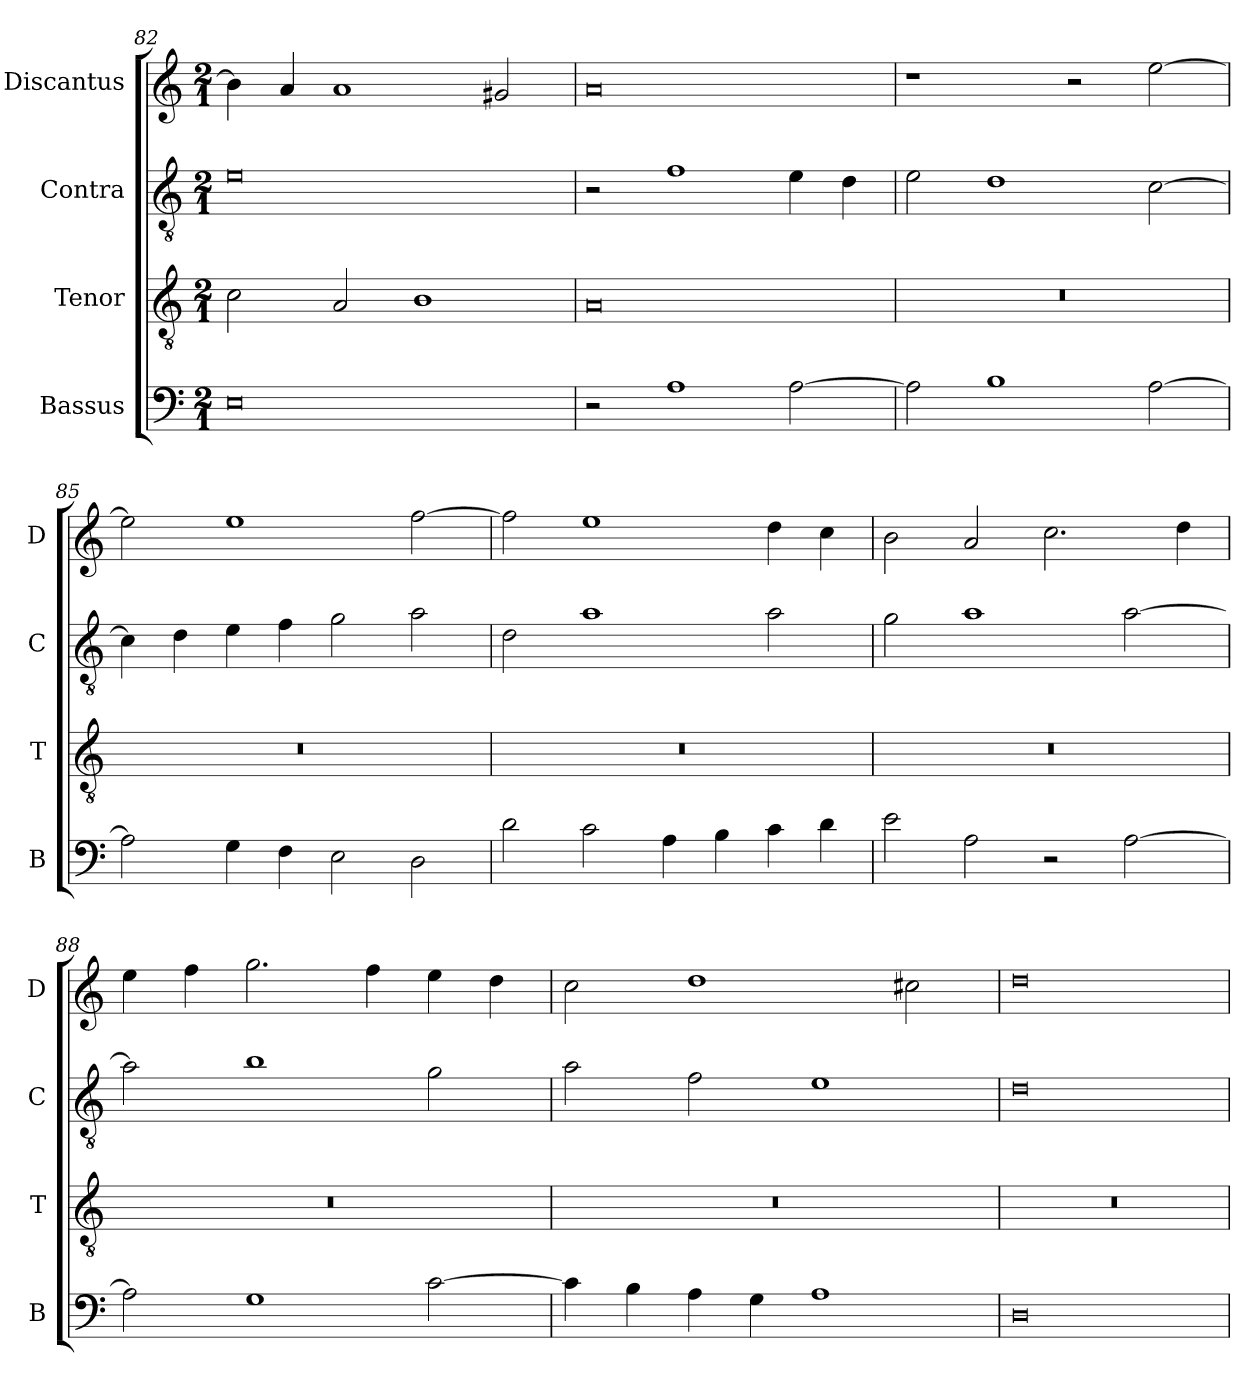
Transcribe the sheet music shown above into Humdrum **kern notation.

**kern	**kern	**kern	**kern
*part4	*part3	*part2	*part1
*staff4	*staff3	*staff2	*staff1
*I"Bassus	*I"Tenor	*I"Contra	*I"Discantus
*I'B	*I'T	*I'C	*I'D
*clefF4	*clefGv2	*clefGv2	*clefG2
*k[]	*k[]	*k[]	*k[]
*M2/1	*M2/1	*M2/1	*M2/1
=82	=82	=82	=82
0E	2c\	0e	4b\]
.	.	.	4a/
.	2A/	.	1a
.	1B	.	.
.	.	.	2g#X/
=83	=83	=83	=83
2r	0A	2r	0a
1A	.	1f	.
[2A\	.	4e\	.
.	.	4d\	.
=84	=84	=84	=84
2A\]	0r	2e\	1r
1B	.	1d	.
.	.	.	2r
[2A\	.	[2c\	[2ee\
=85	=85	=85	=85
2A\]	0r	4c\]	2ee\]
.	.	4d\	.
4G\	.	4e\	1ee
4F\	.	4f\	.
2E\	.	2g\	.
2D\	.	2a\	[2ff\
=86	=86	=86	=86
2d\	0r	2d\	2ff\]
2c\	.	1a	1ee
4A\	.	.	.
4B\	.	.	.
4c\	.	2a\	4dd\
4d\	.	.	4cc\
=87	=87	=87	=87
2e\	0r	2g\	2b\
2A\	.	1a	2a/
2r	.	.	2.cc\
[2A\	.	[2a\	.
.	.	.	4dd\
=88	=88	=88	=88
2A\]	0r	2a\]	4ee\
.	.	.	4ff\
1G	.	1b	2.gg\
.	.	.	4ff\
[2c\	.	2g\	4ee\
.	.	.	4dd\
=89	=89	=89	=89
4c\]	0r	2a\	2cc\
4B\	.	.	.
4A\	.	2f\	1dd
4G\	.	.	.
1A	.	1e	.
.	.	.	2cc#X\
=90	=90	=90	=90
0D	0r	0d	0dd
=	=	=	=
*-	*-	*-	*-
